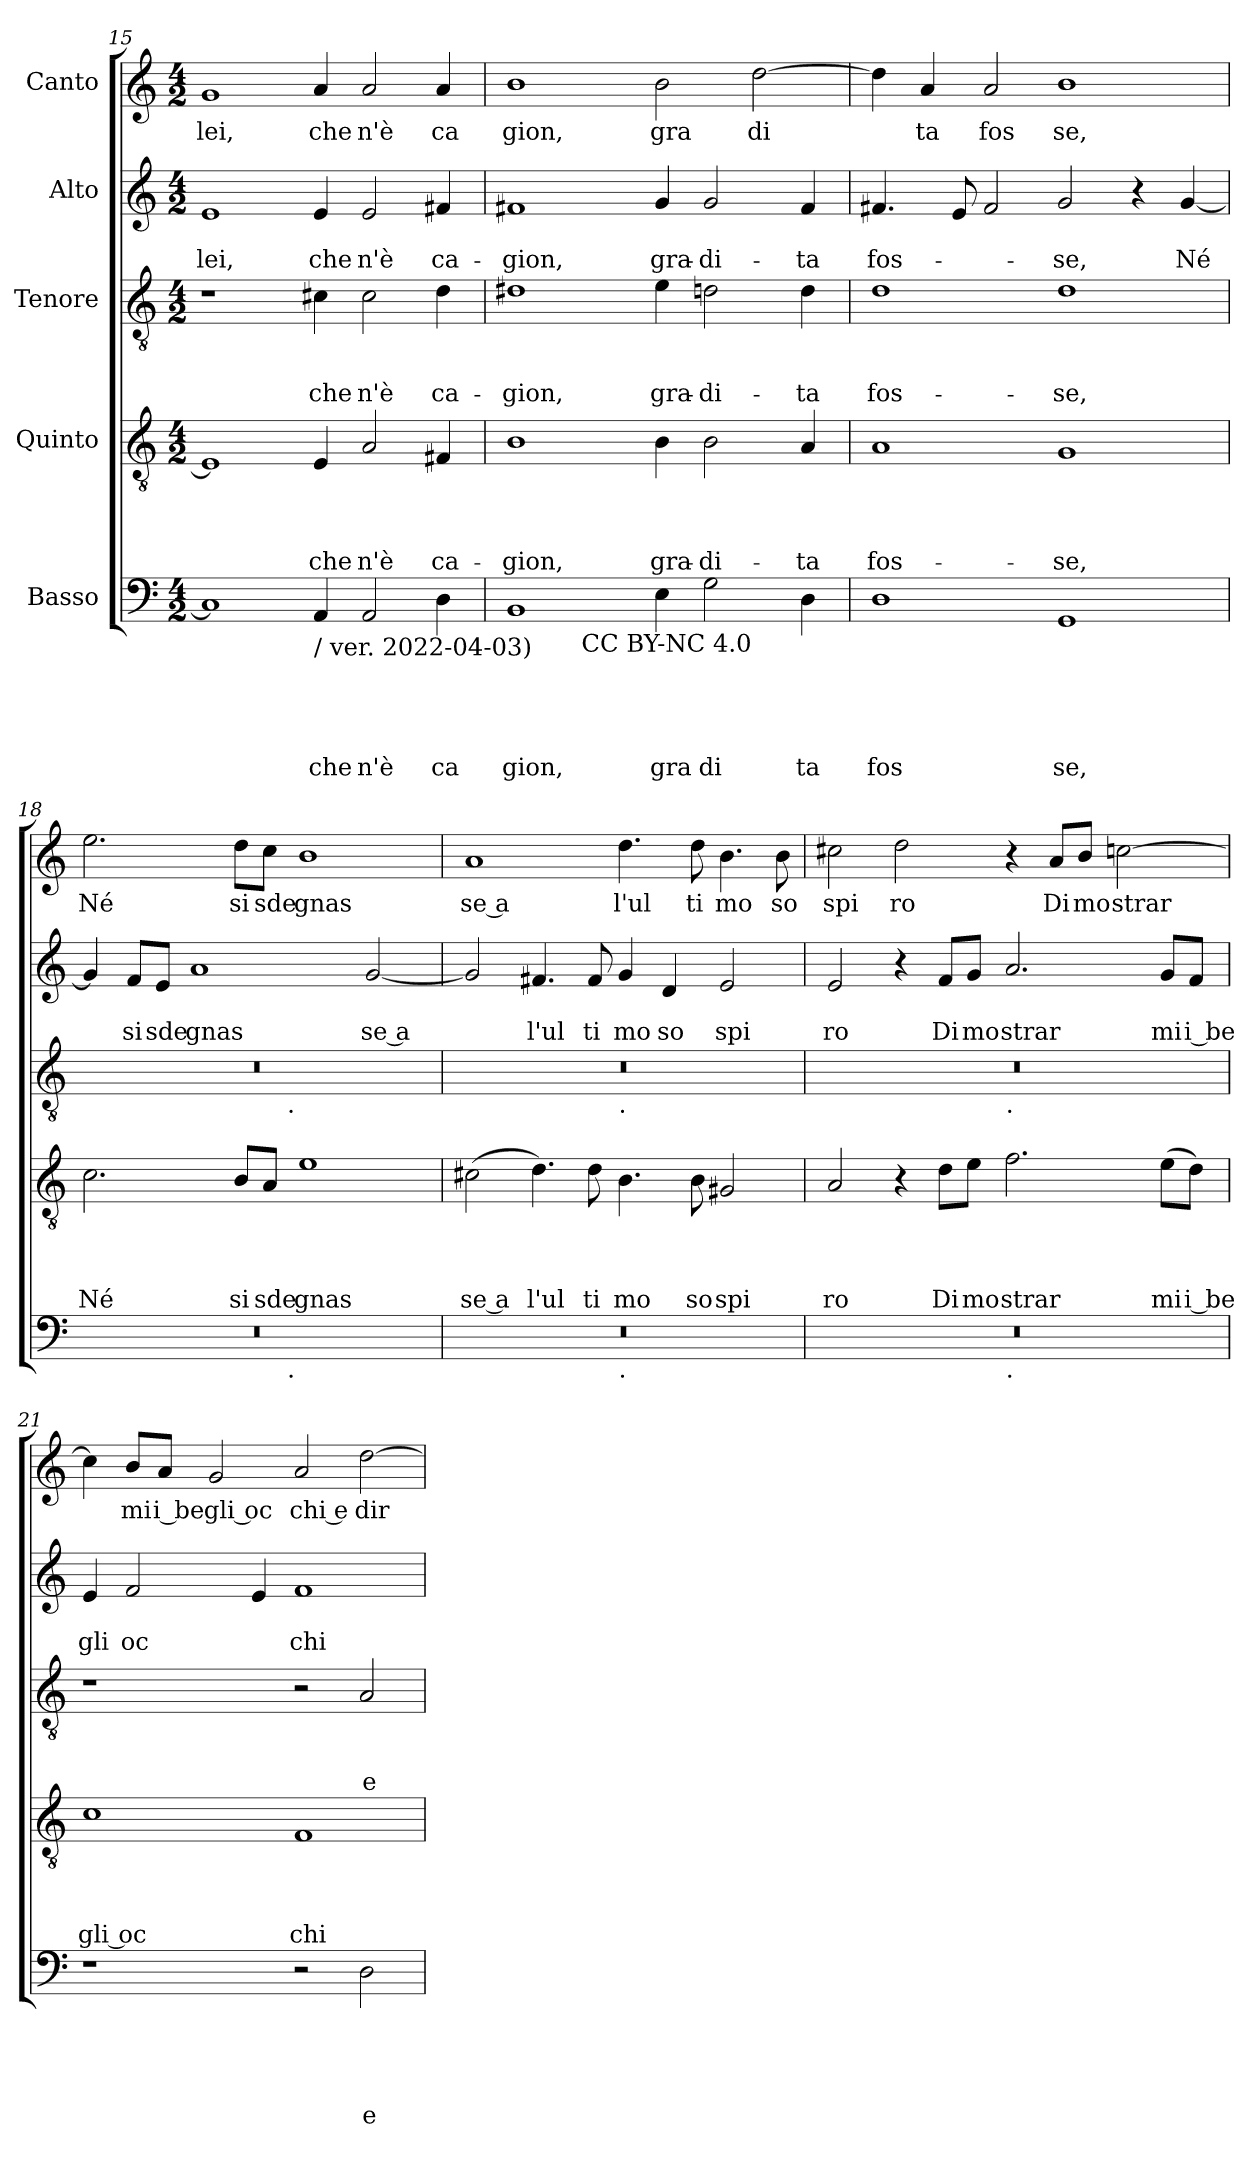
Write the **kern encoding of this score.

**kern	**text	**text	**text	**text	**text	**kern	**text	**text	**text	**text	**kern	**text	**text	**text	**kern	**text	**text	**kern	**text
*part5	*part5	*part5	*part5	*part5	*part5	*part4	*part4	*part4	*part4	*part4	*part3	*part3	*part3	*part3	*part2	*part2	*part2	*part1	*part1
*staff5	*staff5	*staff5	*staff5	*staff5	*staff5	*staff4	*staff4	*staff4	*staff4	*staff4	*staff3	*staff3	*staff3	*staff3	*staff2	*staff2	*staff2	*staff1	*staff1
*I"Basso	*	*	*	*	*	*I"Quinto	*	*	*	*	*I"Tenore	*	*	*	*I"Alto	*	*	*I"Canto	*
*clefF4	*	*	*	*	*	*clefGv2	*	*	*	*	*clefGv2	*	*	*	*clefG2	*	*	*clefG2	*
*k[]	*	*	*	*	*	*k[]	*	*	*	*	*k[]	*	*	*	*k[]	*	*	*k[]	*
*C:	*	*	*	*	*	*C:	*	*	*	*	*C:	*	*	*	*C:	*	*	*C:	*
*M4/2	*	*	*	*	*	*M4/2	*	*	*	*	*M4/2	*	*	*	*M4/2	*	*	*M4/2	*
=15	=15	=15	=15	=15	=15	=15	=15	=15	=15	=15	=15	=15	=15	=15	=15	=15	=15	=15	=15
!	!	!	!	!	!	!	!	!	!	!	!	!	!	!	!	!	!LO:LY:b	!	!LO:LY:b
1C]	.	.	.	.	.	1E]	.	.	.	.	1r	.	.	.	1e	.	lei,	1g	lei,
!LO:TX:b:t=/ ver. 2022-04-03)	!	!	!	!	!	!	!	!	!	!	!	!	!	!	!	!	!	!	!
!	!	!	!	!	!LO:LY:b	!	!	!	!	!LO:LY:b	!	!	!	!LO:LY:b	!	!	!LO:LY:b	!	!LO:LY:b
4AA/	.	.	.	.	che	4E/	.	.	.	che	4c#X\	.	.	che	4e/	.	che	4a/	che
!	!	!	!	!	!LO:LY:b	!	!	!	!	!LO:LY:b	!	!	!	!LO:LY:b	!	!	!LO:LY:b	!	!LO:LY:b
2AA/	.	.	.	.	n'è	2A/	.	.	.	n'è	2c#\	.	.	n'è	2e/	.	n'è	2a/	n'è
!	!	!	!	!	!LO:LY:b	!	!	!	!	!LO:LY:b	!	!	!	!LO:LY:b	!	!	!LO:LY:b	!	!LO:LY:b
4D\	.	.	.	.	ca	4F#X/	.	.	.	ca-	4d\	.	.	ca-	4f#X/	.	ca-	4a/	ca
=16	=16	=16	=16	=16	=16	=16	=16	=16	=16	=16	=16	=16	=16	=16	=16	=16	=16	=16	=16
!	!	!	!	!	!LO:LY:b	!	!	!	!	!LO:LY:b	!	!	!	!LO:LY:b	!	!	!LO:LY:b	!	!LO:LY:b
*^	*	*	*	*	*	*	*	*	*	*	*	*	*	*	*	*	*	*	*
1BB	2ryy	.	.	.	.	gion,	1B	.	.	.	-gion,	1d#X	.	.	-gion,	1f#X	.	-gion,	1b	gion,
!	!LO:TX:b:t=CC BY-NC 4.0	!	!	!	!	!	!	!	!	!	!	!	!	!	!	!	!	!	!	!
.	1.ryy	.	.	.	.	.	.	.	.	.	.	.	.	.	.	.	.	.	.	.
!	!	!	!	!	!	!LO:LY:b	!	!	!	!	!LO:LY:b	!	!	!	!LO:LY:b	!	!	!LO:LY:b	!	!LO:LY:b
4E\	.	.	.	.	.	gra	4B\	.	.	.	gra-	4e\	.	.	gra-	4g/	.	gra-	2b\	gra
!	!	!	!	!	!	!LO:LY:b	!	!	!	!	!LO:LY:b	!	!	!	!LO:LY:b	!	!	!LO:LY:b	!	!
2G\	.	.	.	.	.	di	2B\	.	.	.	-di-	2dn\	.	.	-di-	2g/	.	-di-	.	.
!	!	!	!	!	!	!	!	!	!	!	!	!	!	!	!	!	!	!	!	!LO:LY:b
.	.	.	.	.	.	.	.	.	.	.	.	.	.	.	.	.	.	.	[>2dd\	di
!	!	!	!	!	!	!LO:LY:b	!	!	!	!	!LO:LY:b	!	!	!	!LO:LY:b	!	!	!LO:LY:b	!	!
4D\	.	.	.	.	.	ta	4A/	.	.	.	-ta	4d\	.	.	-ta	4f#/	.	-ta	.	.
=17	=17	=17	=17	=17	=17	=17	=17	=17	=17	=17	=17	=17	=17	=17	=17	=17	=17	=17	=17	=17
!	!	!	!	!	!	!LO:LY:b	!	!	!	!	!LO:LY:b	!	!	!	!LO:LY:b	!	!	!LO:LY:b	!	!
*v	*v	*	*	*	*	*	*	*	*	*	*	*	*	*	*	*	*	*	*	*
1D	.	.	.	.	fos	1A	.	.	.	fos-	1d	.	.	fos-	4.f#X/	.	fos-	4dd\]	.
!	!	!	!	!	!	!	!	!	!	!	!	!	!	!	!	!	!	!	!LO:LY:b
.	.	.	.	.	.	.	.	.	.	.	.	.	.	.	.	.	.	4a/	ta
.	.	.	.	.	.	.	.	.	.	.	.	.	.	.	8e/	.	.	.	.
!	!	!	!	!	!	!	!	!	!	!	!	!	!	!	!	!	!	!	!LO:LY:b
.	.	.	.	.	.	.	.	.	.	.	.	.	.	.	2f#/	.	.	2a/	fos
!	!	!	!	!	!LO:LY:b	!	!	!	!	!LO:LY:b	!	!	!	!LO:LY:b	!	!	!LO:LY:b	!	!LO:LY:b
1GG	.	.	.	.	se,	1G	.	.	.	-se,	1d	.	.	-se,	2g/	.	-se,	1b	se,
.	.	.	.	.	.	.	.	.	.	.	.	.	.	.	4r	.	.	.	.
!	!	!	!	!	!	!	!	!	!	!	!	!	!	!	!	!	!LO:LY:b	!	!
.	.	.	.	.	.	.	.	.	.	.	.	.	.	.	[>4g/	.	Né	.	.
!!LO:PB:g=z
=18	=18	=18	=18	=18	=18	=18	=18	=18	=18	=18	=18	=18	=18	=18	=18	=18	=18	=18	=18
!	!	!	!	!	!	!	!	!	!	!LO:LY:b	!	!	!	!	!	!	!	!	!LO:LY:b
*^	*	*	*	*	*	*	*	*	*	*	*^	*	*	*	*	*	*	*	*
0r	2ryy	.	.	.	.	.	2.c\	.	.	.	Né	0r	2ryy	.	.	.	4g/]	.	.	2.ee\	Né
!	!	!	!	!	!	!	!	!	!	!	!	!	!	!	!	!	!	!	!LO:LY:b	!	!
.	.	.	.	.	.	.	.	.	.	.	.	.	.	.	.	.	8f/L	.	si	.	.
!	!	!	!	!	!	!	!	!	!	!	!	!	!	!	!	!	!	!	!LO:LY:b	!	!
.	.	.	.	.	.	.	.	.	.	.	.	.	.	.	.	.	8e/J	.	sde	.	.
!	!	!	!	!	!	!	!	!	!	!	!	!	!	!	!	!	!	!	!LO:LY:b	!	!
.	4...ryy	.	.	.	.	.	.	.	.	.	.	.	4...ryy	.	.	.	1a	.	gnas	.	.
!	!	!	!	!	!	!	!	!	!	!	!LO:LY:b	!	!	!	!	!	!	!	!	!	!LO:LY:b
.	.	.	.	.	.	.	8B/L	.	.	.	si	.	.	.	.	.	.	.	.	8dd\L	si
!	!	!	!	!	!	!	!	!	!	!	!LO:LY:b	!	!	!	!	!	!	!	!	!	!LO:LY:b
.	.	.	.	.	.	.	8A/J	.	.	.	sde	.	.	.	.	.	.	.	.	8cc\J	sde
!	!	!	!	!	!	!	!	!	!	!	!	!	!LO:TX:b:t=.	!	!	!	!	!	!	!	!
!	!LO:TX:b:t=.	!	!	!	!	!	!	!	!	!	!	!	!	!	!	!	!	!	!	!	!
.	1ryy	.	.	.	.	.	.	.	.	.	.	.	1ryy	.	.	.	.	.	.	.	.
!	!	!	!	!	!	!	!	!	!	!	!LO:LY:b	!	!	!	!	!	!	!	!	!	!LO:LY:b
.	.	.	.	.	.	.	1e	.	.	.	gnas	.	.	.	.	.	.	.	.	1b	gnas
!	!	!	!	!	!	!	!	!	!	!	!	!	!	!	!	!	!	!	!LO:LY:b	!	!
.	.	.	.	.	.	.	.	.	.	.	.	.	.	.	.	.	[<2g/	.	se a	.	.
.	32ryy	.	.	.	.	.	.	.	.	.	.	.	32ryy	.	.	.	.	.	.	.	.
=19	=19	=19	=19	=19	=19	=19	=19	=19	=19	=19	=19	=19	=19	=19	=19	=19	=19	=19	=19	=19	=19
!	!	!	!	!	!	!	!	!	!	!	!LO:LY:b:rj	!	!	!	!	!	!	!	!	!	!LO:LY:b:rj
0r	1ryy	.	.	.	.	.	(<2c#X\	.	.	.	se a	0r	1ryy	.	.	.	2g/]	.	.	1a	se a
!	!	!	!	!	!	!	!	!	!	!	!LO:LY:b	!	!	!	!	!	!	!	!LO:LY:b	!	!
.	.	.	.	.	.	.	4.d\)	.	.	.	l'ul	.	.	.	.	.	4.f#X/	.	l'ul	.	.
!	!	!	!	!	!	!	!	!	!	!	!LO:LY:b	!	!	!	!	!	!	!	!LO:LY:b	!	!
.	.	.	.	.	.	.	8d\	.	.	.	ti	.	.	.	.	.	8f#/	.	ti	.	.
!	!	!	!	!	!	!	!	!	!	!	!	!	!LO:TX:b:t=.	!	!	!	!	!	!	!	!
!	!LO:TX:b:t=.	!	!	!	!	!	!	!	!	!	!	!	!	!	!	!	!	!	!	!	!
!	!	!	!	!	!	!	!	!	!	!	!LO:LY:b	!	!	!	!	!	!	!	!LO:LY:b	!	!LO:LY:b
.	1ryy	.	.	.	.	.	4.B\	.	.	.	mo	.	1ryy	.	.	.	4g/	.	mo	4.dd\	l'ul
!	!	!	!	!	!	!	!	!	!	!	!	!	!	!	!	!	!	!	!LO:LY:b	!	!
.	.	.	.	.	.	.	.	.	.	.	.	.	.	.	.	.	4d/	.	so	.	.
!	!	!	!	!	!	!	!	!	!	!	!LO:LY:b	!	!	!	!	!	!	!	!	!	!LO:LY:b
.	.	.	.	.	.	.	8B\	.	.	.	so	.	.	.	.	.	.	.	.	8dd\	ti
!	!	!	!	!	!	!	!	!	!	!	!LO:LY:b	!	!	!	!	!	!	!	!LO:LY:b	!	!LO:LY:b
.	.	.	.	.	.	.	2G#X/	.	.	.	spi	.	.	.	.	.	2e/	.	spi	4.b\	mo
!	!	!	!	!	!	!	!	!	!	!	!	!	!	!	!	!	!	!	!	!	!LO:LY:b
.	.	.	.	.	.	.	.	.	.	.	.	.	.	.	.	.	.	.	.	8b\	so
=20	=20	=20	=20	=20	=20	=20	=20	=20	=20	=20	=20	=20	=20	=20	=20	=20	=20	=20	=20	=20	=20
!	!	!	!	!	!	!	!	!	!	!	!LO:LY:b	!	!	!	!	!	!	!	!LO:LY:b	!	!LO:LY:b
0r	1ryy	.	.	.	.	.	2A/	.	.	.	ro	0r	1ryy	.	.	.	2e/	.	ro	2cc#X\	spi
!	!	!	!	!	!	!	!	!	!	!	!	!	!	!	!	!	!	!	!	!	!LO:LY:b
.	.	.	.	.	.	.	4r	.	.	.	.	.	.	.	.	.	4r	.	.	2dd\	ro
!	!	!	!	!	!	!	!	!	!	!	!LO:LY:b	!	!	!	!	!	!	!	!LO:LY:b	!	!
.	.	.	.	.	.	.	8d\L	.	.	.	Di	.	.	.	.	.	8f/L	.	Di	.	.
!	!	!	!	!	!	!	!	!	!	!	!LO:LY:b	!	!	!	!	!	!	!	!LO:LY:b	!	!
.	.	.	.	.	.	.	8e\J	.	.	.	mo	.	.	.	.	.	8g/J	.	mo	.	.
!	!	!	!	!	!	!	!	!	!	!	!	!	!LO:TX:b:t=.	!	!	!	!	!	!	!	!
!	!LO:TX:b:t=.	!	!	!	!	!	!	!	!	!	!	!	!	!	!	!	!	!	!	!	!
!	!	!	!	!	!	!	!	!	!	!	!LO:LY:b	!	!	!	!	!	!	!	!LO:LY:b	!	!
.	1ryy	.	.	.	.	.	2.f\	.	.	.	strar	.	1ryy	.	.	.	2.a/	.	strar	4r	.
!	!	!	!	!	!	!	!	!	!	!	!	!	!	!	!	!	!	!	!	!	!LO:LY:b
.	.	.	.	.	.	.	.	.	.	.	.	.	.	.	.	.	.	.	.	8a/L	Di
!	!	!	!	!	!	!	!	!	!	!	!	!	!	!	!	!	!	!	!	!	!LO:LY:b
.	.	.	.	.	.	.	.	.	.	.	.	.	.	.	.	.	.	.	.	8b/J	mo
!	!	!	!	!	!	!	!	!	!	!	!	!	!	!	!	!	!	!	!	!	!LO:LY:b
.	.	.	.	.	.	.	.	.	.	.	.	.	.	.	.	.	.	.	.	[>2ccn\	strar
!	!	!	!	!	!	!	!	!	!	!	!LO:LY:b:rj	!	!	!	!	!	!	!	!LO:LY:b:rj	!	!
.	.	.	.	.	.	.	(<8e\L	.	.	.	mi	.	.	.	.	.	8g/L	.	mi	.	.
!	!	!	!	!	!	!	!	!	!	!	!LO:LY:b:rj	!	!	!	!	!	!	!	!LO:LY:b:rj	!	!
.	.	.	.	.	.	.	8d\J)	.	.	.	i be	.	.	.	.	.	8f/J	.	i be	.	.
=21	=21	=21	=21	=21	=21	=21	=21	=21	=21	=21	=21	=21	=21	=21	=21	=21	=21	=21	=21	=21	=21
!	!	!	!	!	!	!	!	!	!	!	!LO:LY:b:rj	!	!	!	!	!	!	!	!LO:LY:b	!	!
*v	*v	*	*	*	*	*	*	*	*	*	*	*v	*v	*	*	*	*	*	*	*	*
1r	.	.	.	.	.	1c	.	.	.	gli oc	1r	.	.	.	4e/	.	gli	4cc\]	.
!	!	!	!	!	!	!	!	!	!	!	!	!	!	!	!	!	!LO:LY:b	!	!LO:LY:b:rj
.	.	.	.	.	.	.	.	.	.	.	.	.	.	.	2f/	.	oc	8b/L	mi
!	!	!	!	!	!	!	!	!	!	!	!	!	!	!	!	!	!	!	!LO:LY:b:rj
.	.	.	.	.	.	.	.	.	.	.	.	.	.	.	.	.	.	8a/J	i be
!	!	!	!	!	!	!	!	!	!	!	!	!	!	!	!	!	!	!	!LO:LY:b:rj
.	.	.	.	.	.	.	.	.	.	.	.	.	.	.	.	.	.	2g/	gli oc
.	.	.	.	.	.	.	.	.	.	.	.	.	.	.	4e/	.	.	.	.
!	!	!	!	!	!	!	!	!	!	!LO:LY:b	!	!	!	!	!	!	!LO:LY:b	!	!LO:LY:b:rj
2r	.	.	.	.	.	1F	.	.	.	chi	2r	.	.	.	1f	.	chi	2a/	chi e
!	!	!	!	!	!LO:LY:b	!	!	!	!	!	!	!	!	!LO:LY:b	!	!	!	!	!LO:LY:b
2D\	.	.	.	.	e	.	.	.	.	.	2A/	.	.	e	.	.	.	[>2dd\	dir
=	=	=	=	=	=	=	=	=	=	=	=	=	=	=	=	=	=	=	=
*-	*-	*-	*-	*-	*-	*-	*-	*-	*-	*-	*-	*-	*-	*-	*-	*-	*-	*-	*-
